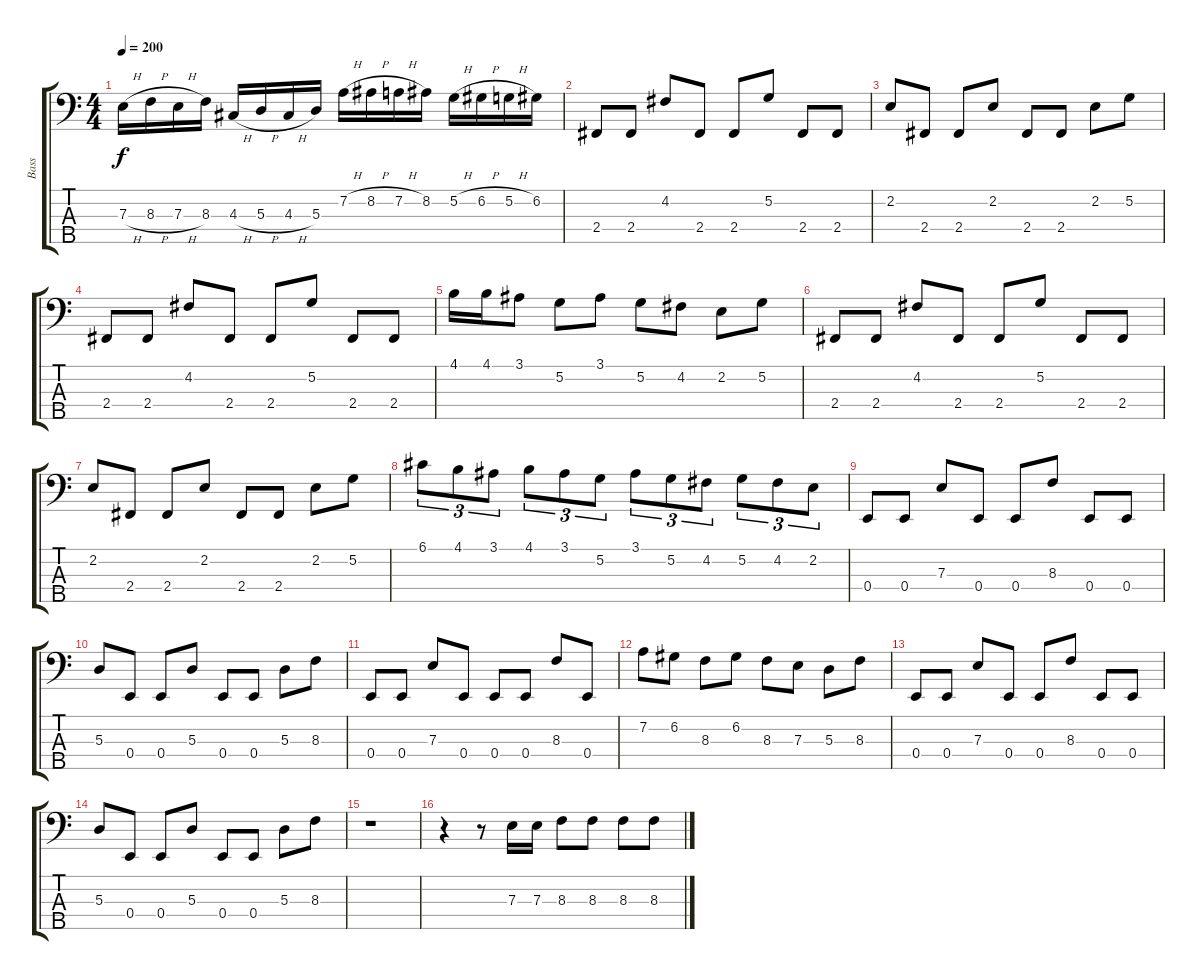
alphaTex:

\track ("Bass" "Bass") {instrument electricbassfinger}
\staff {score tabs}
\tuning (G2 D2 A1 E1 B0) {hide}
\ts (4 4)
\tempo 200
\clef f4
\ks c
7.3{h}.16{dy f} 8.3{h}.16 7.3{h}.16 8.3.16 4.3{h}.16 5.3{h}.16 4.3{h}.16 5.3.16 7.2{h}.16 8.2{h}.16 7.2{h}.16 8.2.16 5.2{h}.16 6.2{h}.16 5.2{h}.16 6.2.16 |
\section ("" "")
2.4.8 2.4.8 4.2.8 2.4.8 2.4.8 5.2.8 2.4.8 2.4.8 |
2.2.8 2.4.8 2.4.8 2.2.8 2.4.8 2.4.8 2.2.8 5.2.8 |
2.4.8 2.4.8 4.2.8 2.4.8 2.4.8 5.2.8 2.4.8 2.4.8 |
4.1.16 4.1.16 3.1.8 5.2.8 3.1.8 5.2.8 4.2.8 2.2.8 5.2.8 |
2.4.8 2.4.8 4.2.8 2.4.8 2.4.8 5.2.8 2.4.8 2.4.8 |
2.2.8 2.4.8 2.4.8 2.2.8 2.4.8 2.4.8 2.2.8 5.2.8 |
6.1.8{tu (3 2)} 4.1.8{tu (3 2)} 3.1.8{tu (3 2)} 4.1.8{tu (3 2)} 3.1.8{tu (3 2)} 5.2.8{tu (3 2)} 3.1.8{tu (3 2)} 5.2.8{tu (3 2)} 4.2.8{tu (3 2)} 5.2.8{tu (3 2)} 4.2.8{tu (3 2)} 2.2.8{tu (3 2)} |
\section ("" "")
0.4.8 0.4.8 7.3.8 0.4.8 0.4.8 8.3.8 0.4.8 0.4.8 |
5.3.8 0.4.8 0.4.8 5.3.8 0.4.8 0.4.8 5.3.8 8.3.8 |
0.4.8 0.4.8 7.3.8 0.4.8 0.4.8 0.4.8 8.3.8 0.4.8 |
7.2.8 6.2.8 8.3.8 6.2.8 8.3.8 7.3.8 5.3.8 8.3.8 |
0.4.8 0.4.8 7.3.8 0.4.8 0.4.8 8.3.8 0.4.8 0.4.8 |
5.3.8 0.4.8 0.4.8 5.3.8 0.4.8 0.4.8 5.3.8 8.3.8 |
r.1 |
r.4 r.8 7.3.16 7.3.16 8.3.8 8.3.8 8.3.8 8.3.8
